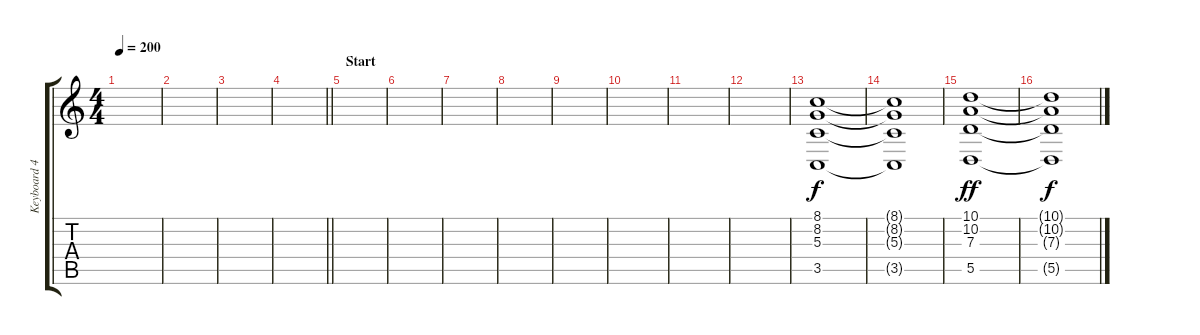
\track ("Keyboard 4" "Keyboard 4") {instrument stringensemble1}
\staff {score tabs}
\tuning (E4 B3 G3 D3 A2 E2) {hide}
\ts (4 4)
\tempo 200
\clef g2
\ks c
|
|
|
\barLineRight lightlight
|
\section ("" "Start")
|
|
|
|
|
|
|
|
(8.1 8.2 5.3 3.5).1{volume 14} |
(8.1{t} 8.2{t} 5.3{t} 3.5{t}).1 |
(10.1 10.2 7.3 5.5).1{dy ff} |
(10.1{t} 10.2{t} 7.3{t} 5.5{t}).1{dy f}
